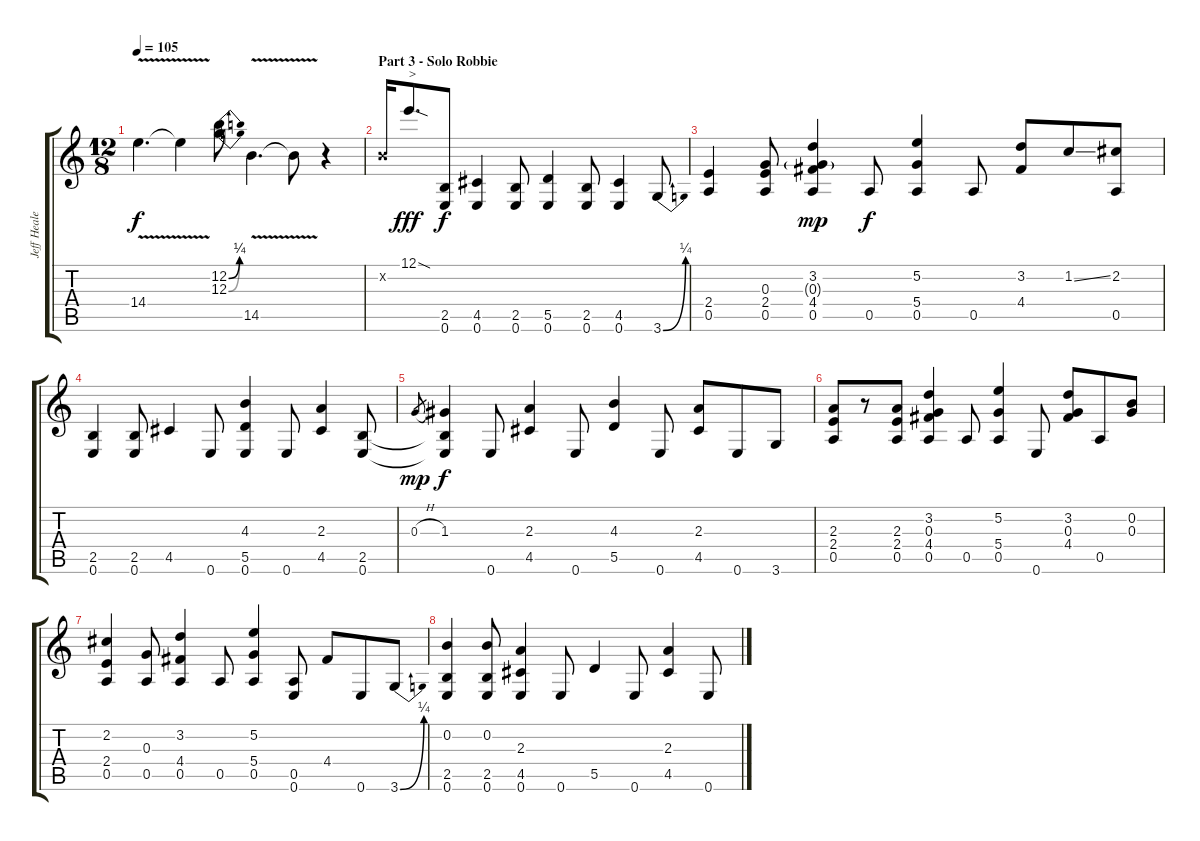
\track ("Jeff Healey" "Jeff Heale") {instrument electricguitarmuted}
\staff {score tabs}
\tuning (E4 B3 G3 D3 A2 E2) {hide}
\ts (12 8)
\tempo 105
\clef g2
\ks c
14.4{v}.4{d dy f} 14.4{t}.4 (12.2{be (bend 0 0 60 1)} 12.3{be (bend 0 0 60 1)}).8 14.5{v}.4{d} 14.5{t}.8 r.4 |
\section ("" "Part 3 - Solo Robbie")
0.2{x}.16{volume 13} 12.1{sod}.8{d txt ">" dy fff} (2.5 0.6).8{dy f} (4.5 0.6).4 (2.5 0.6).8 (5.5 0.6).4 (2.5 0.6).8 (4.5 0.6).4 3.6{be (bend 0 0 60 1)}.8 |
(2.4 0.5).4 (0.3 2.4 0.5).8 (3.2 0.3{g} 4.4 0.5).4{dy mp} 0.5.8{dy f} (5.2 5.4 0.5).4 0.5.8 (3.2 4.4).8 1.2{ss}.8 (2.2 0.5).8 |
(2.5 0.6).4 (2.5 0.6).8 4.5.4 0.6.8 (4.3 5.5 0.6).4 0.6.8 (2.3 4.5).4 (2.5 0.6).8 |
0.3{h}.8{gr dy mp} (1.3 2.5{t} 0.6{t}).4{dy f} 0.6.8 (2.3 4.5).4 0.6.8 (4.3 5.5).4 0.6.8 (2.3 4.5).8 0.6.8 3.6.8 |
(2.3 2.4 0.5).8 r.8 (2.3 2.4 0.5).8 (3.2 0.3 4.4 0.5).4 0.5.8 (5.2 5.4 0.5).4 0.6.8 (3.2 0.3 4.4).8 0.5.8 (0.2 0.3).8 |
(2.2 2.4 0.5).4 (0.3 0.5).8 (3.2 4.4 0.5).4 0.5.8 (5.2 5.4 0.5).4 (0.5 0.6).8 4.4.8 0.6.8 3.6{be (bend 0 0 60 1)}.8 |
(0.2 2.5 0.6).4 (0.2 2.5 0.6).8 (2.3 4.5 0.6).4 0.6.8 5.5.4 0.6.8 (2.3 4.5).4 0.6.8
